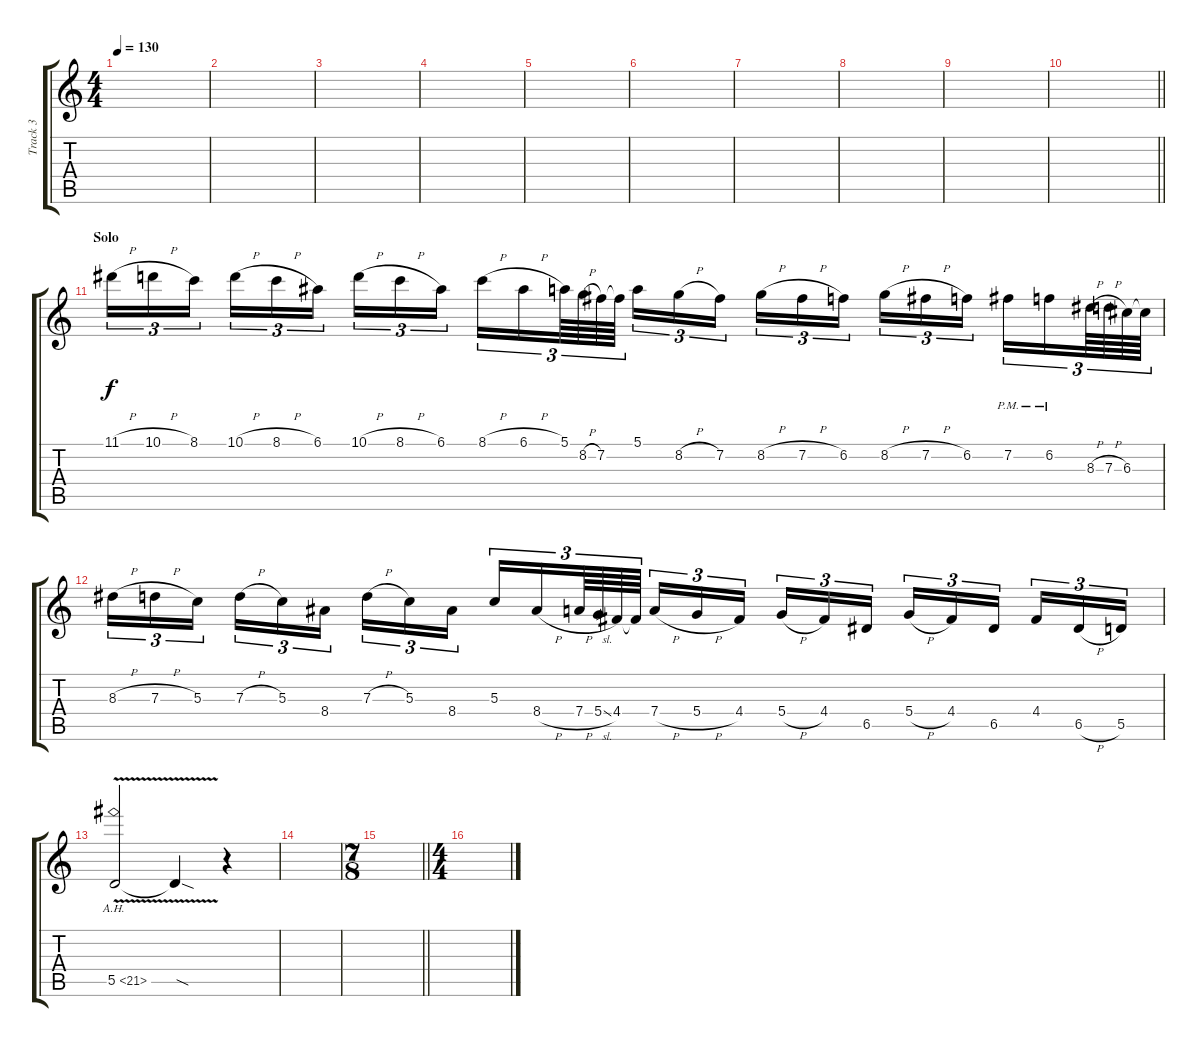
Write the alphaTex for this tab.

\track ("Track 3" "Track 3") {instrument distortionguitar}
\staff {score tabs}
\tuning (E4 B3 G3 D3 A2 D2) {hide}
\ts (4 4)
\tempo 130
\clef g2
\ks c
|
|
|
|
|
|
|
|
|
\barLineRight lightlight
|
\section ("" "Solo")
11.1{h}.16{tu (3 2)} 10.1{h}.16{tu (3 2)} 8.1.16{tu (3 2) beam splitsecondary} 10.1{h}.16{tu (3 2)} 8.1{h}.16{tu (3 2)} 6.1.16{tu (3 2)} 10.1{h}.16{tu (3 2)} 8.1{h}.16{tu (3 2)} 6.1.16{tu (3 2) beam splitsecondary} 8.1{h}.16{tu (3 2)} 6.1{h}.16{tu (3 2)} 5.1.64{tu (3 2)} 8.2{h}.64{tu (3 2)} 7.2.64{tu (3 2)} 7.2{t}.64{tu (3 2)} 5.1.16{tu (3 2)} 8.2{h}.16{tu (3 2)} 7.2.16{tu (3 2) beam splitsecondary} 8.2{h}.16{tu (3 2)} 7.2{h}.16{tu (3 2)} 6.2.16{tu (3 2)} 8.2{h}.16{tu (3 2)} 7.2{h}.16{tu (3 2)} 6.2.16{tu (3 2) beam splitsecondary} 7.2{pm}.16{tu (3 2)} 6.2{pm}.16{tu (3 2)} 8.3{h}.64{tu (3 2)} 7.3{h}.64{tu (3 2)} 6.3.64{tu (3 2)} 6.3{t}.64{tu (3 2)} |
8.3{h}.16{tu (3 2)} 7.3{h}.16{tu (3 2)} 5.3.16{tu (3 2) beam splitsecondary} 7.3{h}.16{tu (3 2)} 5.3.16{tu (3 2)} 8.4.16{tu (3 2)} 7.3{h}.16{tu (3 2)} 5.3.16{tu (3 2)} 8.4.16{tu (3 2) beam splitsecondary} 5.3.16{tu (3 2)} 8.4{h}.16{tu (3 2)} 7.4{h}.64{tu (3 2)} 5.4{sl}.64{tu (3 2)} 4.4.64{tu (3 2)} 4.4{t}.64{tu (3 2)} 7.4{h}.16{tu (3 2)} 5.4{h}.16{tu (3 2)} 4.4.16{tu (3 2) beam splitsecondary} 5.4{h}.16{tu (3 2)} 4.4.16{tu (3 2)} 6.5.16{tu (3 2)} 5.4{h}.16{tu (3 2)} 4.4.16{tu (3 2)} 6.5.16{tu (3 2) beam splitsecondary} 4.4.16{tu (3 2)} 6.5{h}.16{tu (3 2)} 5.5.16{tu (3 2)} |
5.5{ah 16 v}.2 5.5{sod t}.4 r.4 |
|
\ts (7 8)
\barLineRight lightlight
|
\ts (4 4)
\section ("" "")
